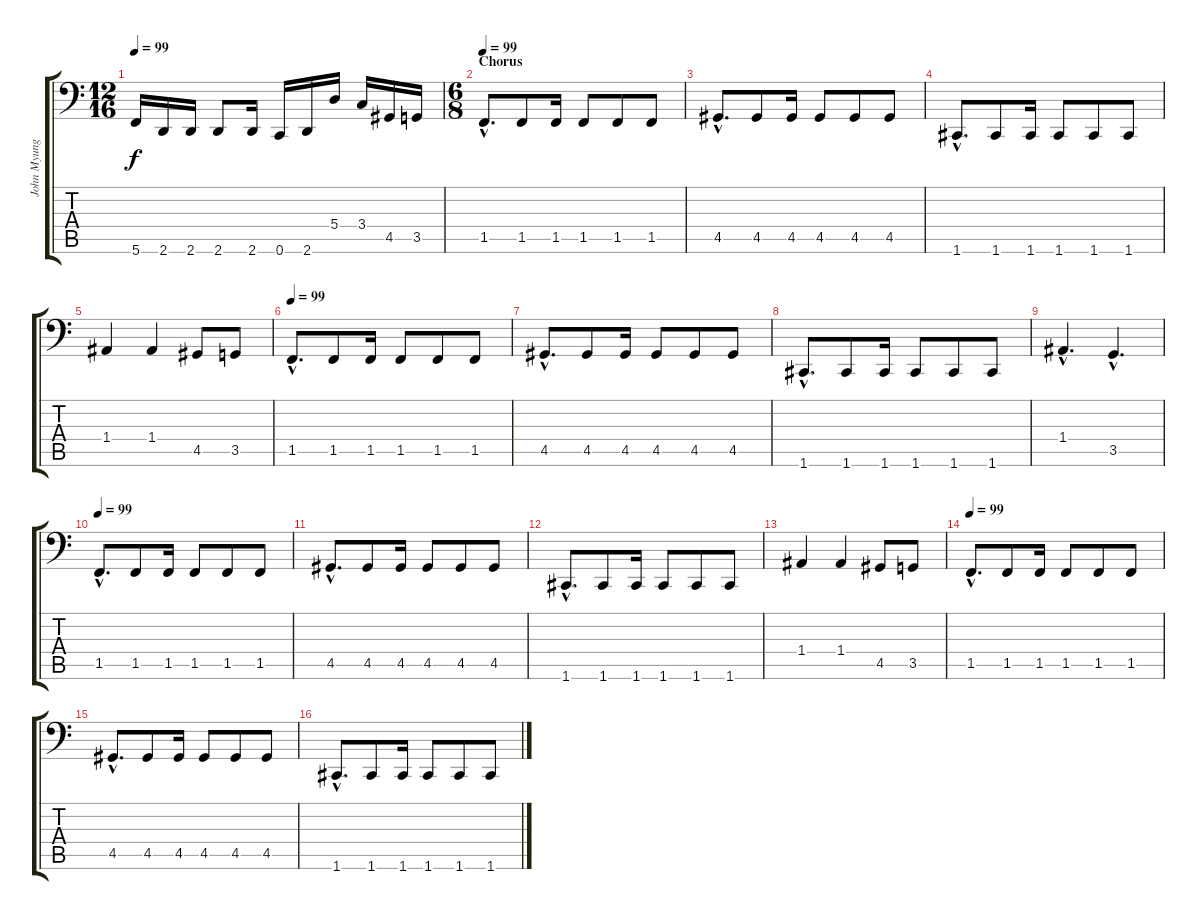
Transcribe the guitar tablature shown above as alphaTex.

\track ("John Myung" "John Myung") {instrument electricbassfinger}
\staff {score tabs}
\tuning (C3 G2 D2 A1 E1 C1) {hide}
\ts (12 16)
\tempo 99
\clef f4
\ks c
5.6.16{dy f} 2.6.16 2.6.16 2.6.8 2.6.16 0.6.16 2.6.16 5.4.16 3.4.16 4.5.16 3.5.16 |
\ts (6 8)
\section ("" "Chorus")
\tempo 99
1.5{hac}.8{d} 1.5.8 1.5.16 1.5.8 1.5.8 1.5.8 |
4.5{hac}.8{d} 4.5.8 4.5.16 4.5.8 4.5.8 4.5.8 |
1.6{hac}.8{d} 1.6.8 1.6.16 1.6.8 1.6.8 1.6.8 |
1.4.4 1.4.4 4.5.8 3.5.8 |
\tempo 99
1.5{hac}.8{d} 1.5.8 1.5.16 1.5.8 1.5.8 1.5.8 |
4.5{hac}.8{d} 4.5.8 4.5.16 4.5.8 4.5.8 4.5.8 |
1.6{hac}.8{d} 1.6.8 1.6.16 1.6.8 1.6.8 1.6.8 |
1.4{hac}.4{d} 3.5{hac}.4{d} |
\tempo 99
1.5{hac}.8{d} 1.5.8 1.5.16 1.5.8 1.5.8 1.5.8 |
4.5{hac}.8{d} 4.5.8 4.5.16 4.5.8 4.5.8 4.5.8 |
1.6{hac}.8{d} 1.6.8 1.6.16 1.6.8 1.6.8 1.6.8 |
1.4.4 1.4.4 4.5.8 3.5.8 |
\tempo 99
1.5{hac}.8{d} 1.5.8 1.5.16 1.5.8 1.5.8 1.5.8 |
4.5{hac}.8{d} 4.5.8 4.5.16 4.5.8 4.5.8 4.5.8 |
1.6{hac}.8{d} 1.6.8 1.6.16 1.6.8 1.6.8 1.6.8
